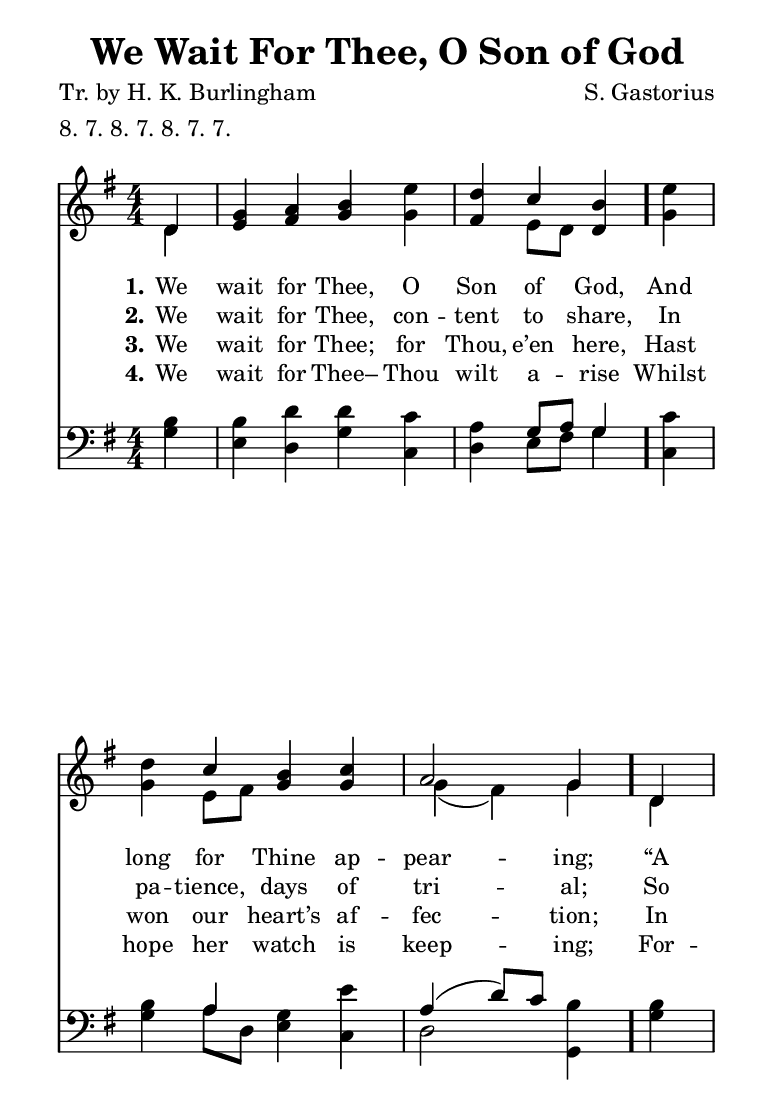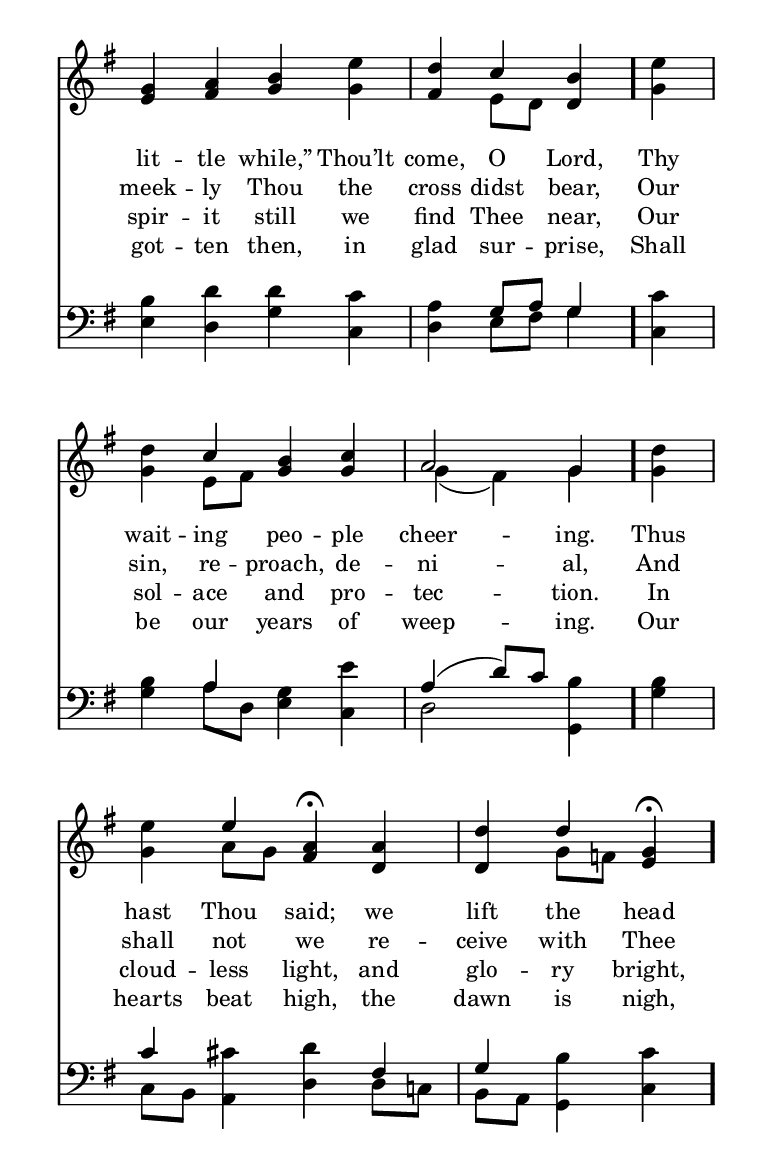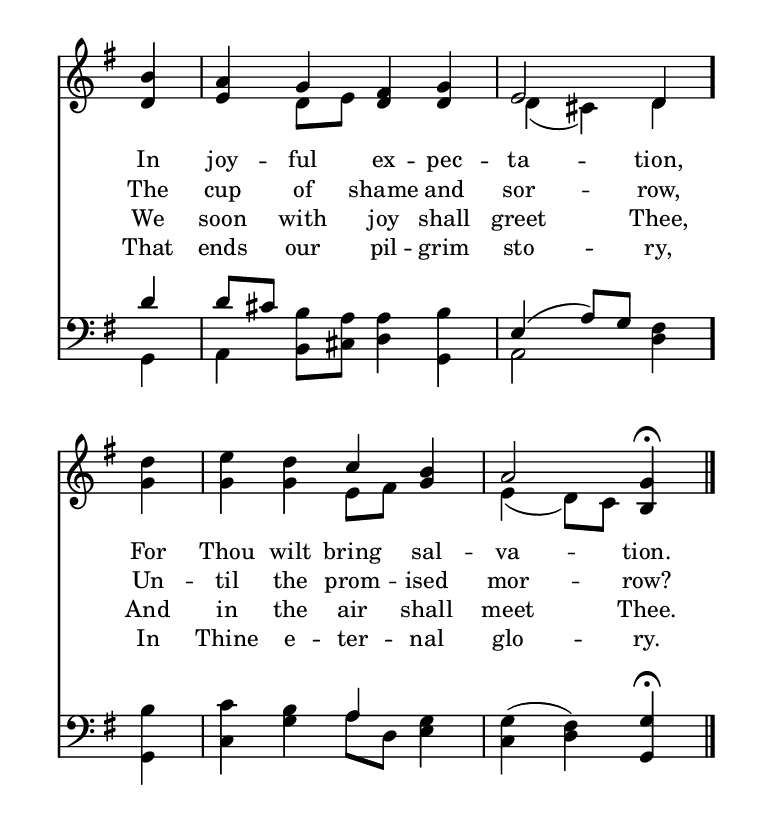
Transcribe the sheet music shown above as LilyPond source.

\include "common/global.ily"
\paper {
  \include "common/paper.ily"
}

\header{
  hymnnumber = "281"
  title = "We Wait For Thee, O Son of God"
  tunename = "Jena"
  meter = "8. 7. 8. 7. 8. 7. 7."
  poet = "Tr. by H. K. Burlingham"
  composer = "S. Gastorius"
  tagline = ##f
}

ta = { \tempo 4=80 }
tb = { \tempo 4=40 }

global = {
  \include "common/overrides.ily"
  \override Staff.TimeSignature.style = #'numbered
  \time 4/4
  \override Score.MetronomeMark.transparent = ##t % hide all fermata changes too
  \ta
  \key g \major
  \partial 4
  \autoBeamOff
}

notesSoprano = {
\global
\relative c' {

  d4 | g a b e | d c b
  e4 | d c b c | a2 g4
  d4 | g a b e | d c b
  e4 | d c b c | a2 g4
  d'4 | e e \tb a,\fermata \ta a | d d \tb g,\fermata \ta
  b4 | a g fis g | e2 d4
  d'4 | e d c b | a2 \tb g4\fermata \ta

  \bar "|."

}
}

notesAlto = {
\global
\relative e' {

  d4 | e4 fis g g | fis e8[ d] d4
  g4 | g e8[ fis] g4 g | g( fis) g
  d4 | e4 fis g g | fis e8[ d] d4
  g4 | g e8[ fis] g4 g | g( fis) g
  g4 | g a8[ g] fis4 d | d g8[ f] e4
  d4 | e d8[ e] d4 d | d( cis) d
  g4 | g g e8[ fis] g4 | e( d8)[ c] b4

}
}

notesTenor = {
\global
\relative a {

  b4 | b d d c | a g8[ a] g4
  c4 | b a g e' a,( d8)[ c] b4
  b4 | b d d c | a g8[ a] g4
  c4 | b a g e' a,( d8)[ c] b4
  b4 | c cis d fis, | g b c
  d4 | d8[ cis] b[ a] a4 b | e,( a8)[ g] fis4
  b4 | c b a g | g( fis) g

}
}

notesBass = {
\global
\relative f {

  g4 | e d g c, | d e8 fis] g4
  c,4 | g' a8[ d,] e4 c | d2 g,4
  g'4 | e d g c, | d e8 fis] g4
  c,4 | g' a8[ d,] e4 c | d2 g,4
  g'4 | c,8[ b] a4 d d8[ c!] | b[ a] g4 c
  g4 | a b8[ cis] d4 g, | a2 d4
  g,4 | c g' a8[ d,] e4 | c( d) g,\fermata

}
}

wordsA = \lyricmode {
\set stanza = "1."

We wait for Thee, O Son of God, \bar "."
And long for Thine ap -- pear -- ing; \bar "."
“A lit -- tle while,” Thou’lt come, O Lord, \bar "."
Thy wait -- ing peo -- ple cheer -- ing. \bar "."
Thus hast Thou said; we lift the head \bar "."
In joy -- ful ex -- pec -- ta -- tion, \bar "."
For Thou wilt bring sal -- va -- tion. \bar "."

}

wordsB = \lyricmode {
\set stanza = "2."

We wait for Thee, con -- tent to share,
In pa -- tience, days of tri -- al;
So meek -- ly Thou the cross didst bear,
Our sin, re -- proach, de -- ni -- al,
And shall not we re -- ceive with Thee
The cup of shame and sor -- row,
Un -- til the prom -- ised mor -- row?

}

wordsC = \lyricmode {
\set stanza = "3."

We wait for Thee; for Thou, e’en here,
Hast won our heart’s af -- fec -- tion;
In spir -- it still we find Thee near,
Our sol -- ace and pro -- tec -- tion.
In cloud -- less light, and glo -- ry bright,
We soon with joy shall greet Thee,
And in the air shall meet Thee.

}

wordsD = \lyricmode {
\set stanza = "4."

We wait for Thee– Thou wilt a -- rise
Whilst hope her watch is keep -- ing;
For -- got -- ten then, in glad sur -- prise,
Shall be our years of weep -- ing.
Our hearts beat high, the dawn is nigh,
That ends our pil -- grim sto -- ry,
In Thine e -- ter -- nal glo -- ry.

}

\score {
  \context ChoirStaff <<
    \context Staff = upper <<
      \set ChoirStaff.systemStartDelimiter = #'SystemStartBar
      \partcombine #'(2 . 9) \notesSoprano \notesAlto
      \context NullVoice = sopranos { \voiceOne << \notesSoprano >> }
      \context NullVoice = altos { \voiceTwo << \notesAlto >> }
      \context Lyrics = one   \lyricsto sopranos \wordsA
      \context Lyrics = two   \lyricsto sopranos \wordsB
      \context Lyrics = three \lyricsto sopranos \wordsC
      \context Lyrics = four  \lyricsto sopranos \wordsD
    >>
    \context Staff = men <<
      \clef bass
      \partcombine #'(2 . 9) \notesTenor \notesBass
      \context NullVoice = tenors { \voiceOne << \notesTenor >> }
      \context NullVoice = basses { \voiceTwo << \notesBass >> }
    >>
  >>
  \layout {
    \include "common/layout.ily"
  }
  \midi{
    \include "common/midi.ily"
  }
}

\version "2.19.49"  % necessary for upgrading to future LilyPond versions.

% vi:set et ts=2 sw=2 ai nocindent syntax=lilypond:
